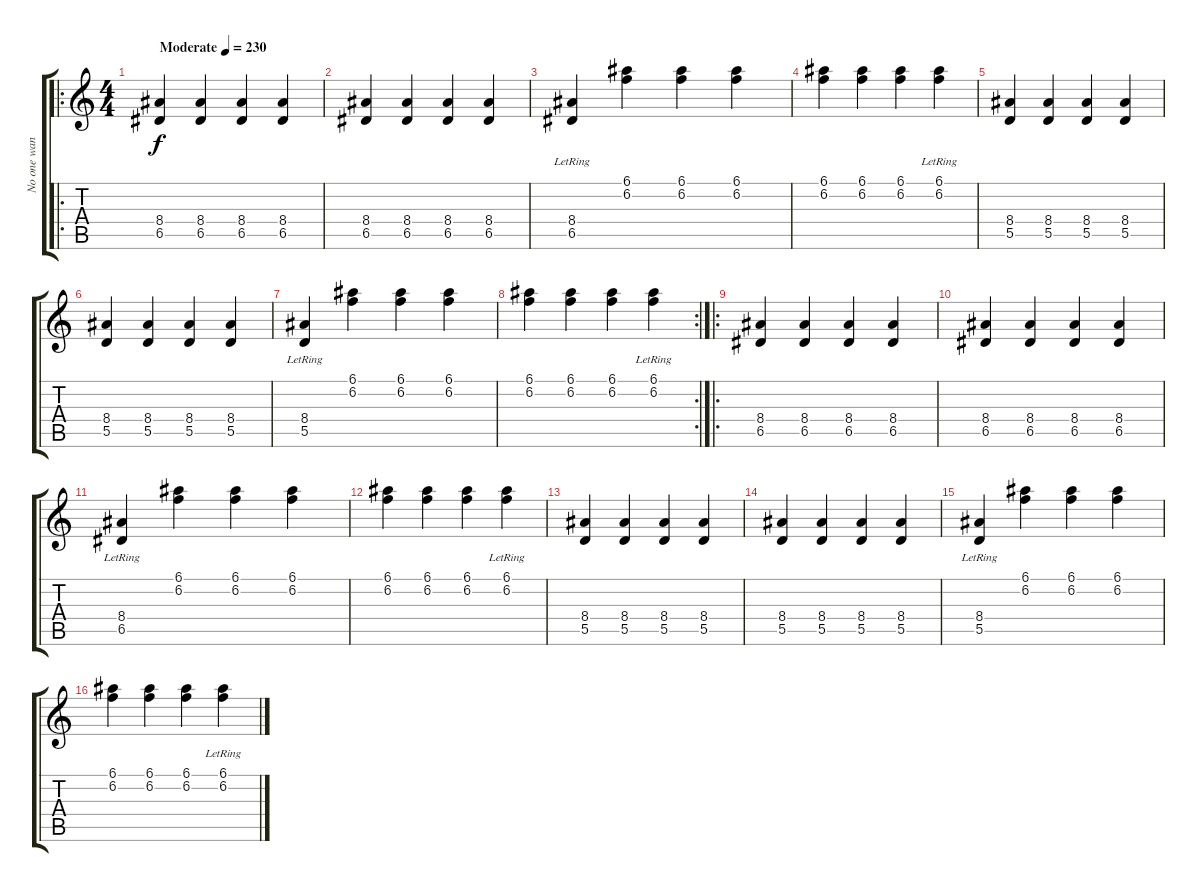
\track ("No one wants to know you when your down " "No one wan") {instrument overdrivenguitar}
\staff {score tabs}
\tuning (E4 B3 G3 D3 A2 E2) {hide}
\ro
\ts (4 4)
\tempo (230 "Moderate")
\clef g2
\ks c
(8.4 6.5).4{dy f instrument overdrivenguitar} (8.4 6.5).4 (8.4 6.5).4 (8.4 6.5).4 |
(8.4 6.5).4 (8.4 6.5).4 (8.4 6.5).4 (8.4 6.5).4 |
(8.4 6.5{lr}).4 (6.1 6.2).4 (6.1 6.2).4 (6.1 6.2).4 |
(6.1 6.2).4 (6.1 6.2).4 (6.1 6.2).4 (6.1{lr} 6.2{lr}).4 |
(8.4 5.5).4 (8.4 5.5).4 (8.4 5.5).4 (8.4 5.5).4 |
(8.4 5.5).4 (8.4 5.5).4 (8.4 5.5).4 (8.4 5.5).4 |
(8.4{lr} 5.5{lr}).4 (6.1 6.2).4 (6.1 6.2).4 (6.1 6.2).4 |
\rc 2
(6.1 6.2).4 (6.1 6.2).4 (6.1 6.2).4 (6.1{lr} 6.2{lr}).4 |
\ro
(8.4 6.5).4 (8.4 6.5).4 (8.4 6.5).4 (8.4 6.5).4 |
(8.4 6.5).4 (8.4 6.5).4 (8.4 6.5).4 (8.4 6.5).4 |
(8.4{lr} 6.5{lr}).4 (6.1 6.2).4 (6.1 6.2).4 (6.1 6.2).4 |
(6.1 6.2).4 (6.1 6.2).4 (6.1 6.2).4 (6.1{lr} 6.2{lr}).4 |
(8.4 5.5).4 (8.4 5.5).4 (8.4 5.5).4 (8.4 5.5).4 |
(8.4 5.5).4 (8.4 5.5).4 (8.4 5.5).4 (8.4 5.5).4 |
(8.4{lr} 5.5{lr}).4 (6.1 6.2).4 (6.1 6.2).4 (6.1 6.2).4 |
(6.1 6.2).4 (6.1 6.2).4 (6.1 6.2).4 (6.1{lr} 6.2{lr}).4
